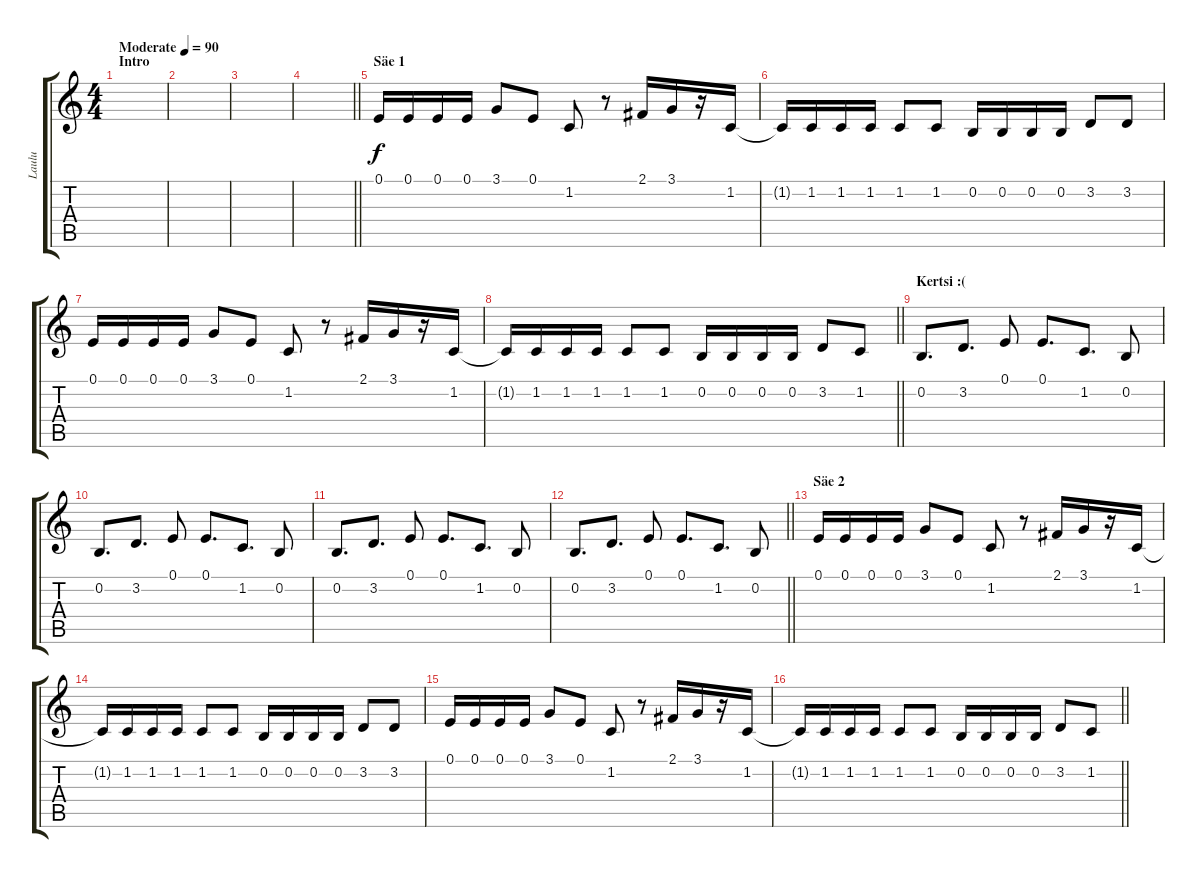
\track ("Laulu" "Laulu") {instrument lead6voice}
\staff {score tabs}
\tuning (E4 B3 G3 D3 A2 E2) {hide}
\ts (4 4)
\section ("" "Intro")
\tempo (90 "Moderate")
\clef g2
\ks c
|
|
|
\barLineRight lightlight
|
\section ("" "Säe 1")
0.1.16 0.1.16 0.1.16 0.1.16 3.1.8 0.1.8 1.2.8 r.8 2.1.16 3.1.16 r.16 1.2.16 |
1.2{t}.16 1.2.16 1.2.16 1.2.16 1.2.8 1.2.8 0.2.16 0.2.16 0.2.16 0.2.16 3.2.8 3.2.8 |
0.1.16 0.1.16 0.1.16 0.1.16 3.1.8 0.1.8 1.2.8 r.8 2.1.16 3.1.16 r.16 1.2.16 |
\barLineRight lightlight
1.2{t}.16 1.2.16 1.2.16 1.2.16 1.2.8 1.2.8 0.2.16 0.2.16 0.2.16 0.2.16 3.2.8 1.2.8 |
\section ("" "Kertsi :(")
0.2.8{d} 3.2.8{d} 0.1.8 0.1.8{d} 1.2.8{d} 0.2.8 |
0.2.8{d} 3.2.8{d} 0.1.8 0.1.8{d} 1.2.8{d} 0.2.8 |
0.2.8{d} 3.2.8{d} 0.1.8 0.1.8{d} 1.2.8{d} 0.2.8 |
\barLineRight lightlight
0.2.8{d} 3.2.8{d} 0.1.8 0.1.8{d} 1.2.8{d} 0.2.8 |
\section ("" "Säe 2")
0.1.16 0.1.16 0.1.16 0.1.16 3.1.8 0.1.8 1.2.8 r.8 2.1.16 3.1.16 r.16 1.2.16 |
1.2{t}.16 1.2.16 1.2.16 1.2.16 1.2.8 1.2.8 0.2.16 0.2.16 0.2.16 0.2.16 3.2.8 3.2.8 |
0.1.16 0.1.16 0.1.16 0.1.16 3.1.8 0.1.8 1.2.8 r.8 2.1.16 3.1.16 r.16 1.2.16 |
\barLineRight lightlight
1.2{t}.16 1.2.16 1.2.16 1.2.16 1.2.8 1.2.8 0.2.16 0.2.16 0.2.16 0.2.16 3.2.8 1.2.8
